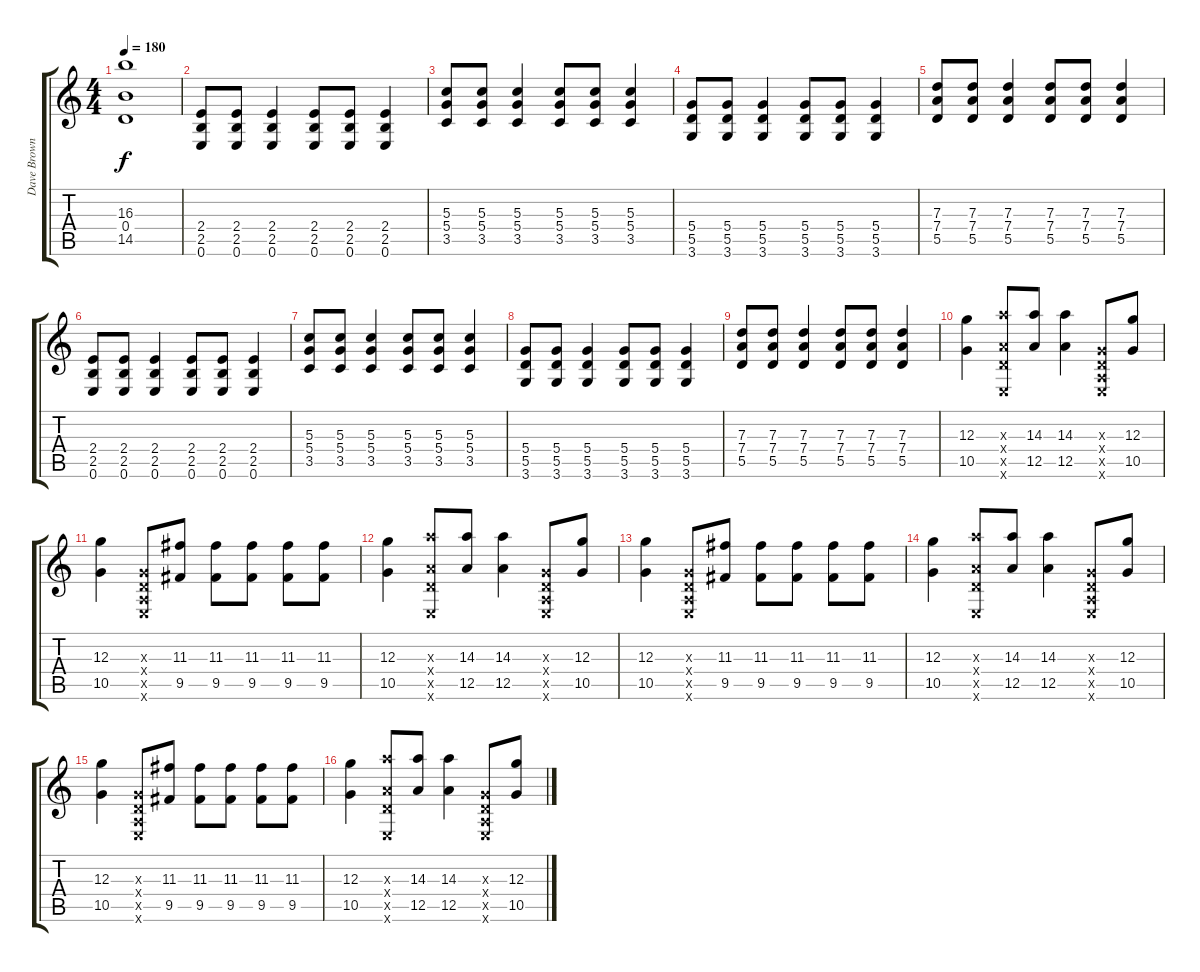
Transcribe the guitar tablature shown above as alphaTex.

\track ("Dave Brownsound" "Dave Brown") {instrument distortionguitar}
\staff {score tabs}
\tuning (E4 B3 G3 D3 A2 E2) {hide}
\ts (4 4)
\tempo 180
\clef g2
\ks c
(16.3{t} 0.4 14.5{t}).1{dy f} |
(2.4 2.5 0.6).8 (2.4 2.5 0.6).8 (2.4 2.5 0.6).4 (2.4 2.5 0.6).8 (2.4 2.5 0.6).8 (2.4 2.5 0.6).4 |
(5.3 5.4 3.5).8 (5.3 5.4 3.5).8 (5.3 5.4 3.5).4 (5.3 5.4 3.5).8 (5.3 5.4 3.5).8 (5.3 5.4 3.5).4 |
(5.4 5.5 3.6).8 (5.4 5.5 3.6).8 (5.4 5.5 3.6).4 (5.4 5.5 3.6).8 (5.4 5.5 3.6).8 (5.4 5.5 3.6).4 |
(7.3 7.4 5.5).8 (7.3 7.4 5.5).8 (7.3 7.4 5.5).4 (7.3 7.4 5.5).8 (7.3 7.4 5.5).8 (7.3 7.4 5.5).4 |
(2.4 2.5 0.6).8 (2.4 2.5 0.6).8 (2.4 2.5 0.6).4 (2.4 2.5 0.6).8 (2.4 2.5 0.6).8 (2.4 2.5 0.6).4 |
(5.3 5.4 3.5).8 (5.3 5.4 3.5).8 (5.3 5.4 3.5).4 (5.3 5.4 3.5).8 (5.3 5.4 3.5).8 (5.3 5.4 3.5).4 |
(5.4 5.5 3.6).8 (5.4 5.5 3.6).8 (5.4 5.5 3.6).4 (5.4 5.5 3.6).8 (5.4 5.5 3.6).8 (5.4 5.5 3.6).4 |
(7.3 7.4 5.5).8 (7.3 7.4 5.5).8 (7.3 7.4 5.5).4 (7.3 7.4 5.5).8 (7.3 7.4 5.5).8 (7.3 7.4 5.5).4 |
(12.3 10.5).4 (14.3{x} 0.4{x} 12.5{x} 0.6{x}).8 (14.3 12.5).8 (14.3 12.5).4 (0.3{x} 0.4{x} 0.5{x} 0.6{x}).8 (12.3 10.5).8 |
(12.3 10.5).4 (0.3{x} 0.4{x} 0.5{x} 0.6{x}).8 (11.3 9.5).8 (11.3 9.5).8 (11.3 9.5).8 (11.3 9.5).8 (11.3 9.5).8 |
(12.3 10.5).4 (14.3{x} 0.4{x} 12.5{x} 0.6{x}).8 (14.3 12.5).8 (14.3 12.5).4 (0.3{x} 0.4{x} 0.5{x} 0.6{x}).8 (12.3 10.5).8 |
(12.3 10.5).4 (0.3{x} 0.4{x} 0.5{x} 0.6{x}).8 (11.3 9.5).8 (11.3 9.5).8 (11.3 9.5).8 (11.3 9.5).8 (11.3 9.5).8 |
(12.3 10.5).4 (14.3{x} 0.4{x} 12.5{x} 0.6{x}).8 (14.3 12.5).8 (14.3 12.5).4 (0.3{x} 0.4{x} 0.5{x} 0.6{x}).8 (12.3 10.5).8 |
(12.3 10.5).4 (0.3{x} 0.4{x} 0.5{x} 0.6{x}).8 (11.3 9.5).8 (11.3 9.5).8 (11.3 9.5).8 (11.3 9.5).8 (11.3 9.5).8 |
(12.3 10.5).4 (14.3{x} 0.4{x} 12.5{x} 0.6{x}).8 (14.3 12.5).8 (14.3 12.5).4 (0.3{x} 0.4{x} 0.5{x} 0.6{x}).8 (12.3 10.5).8
